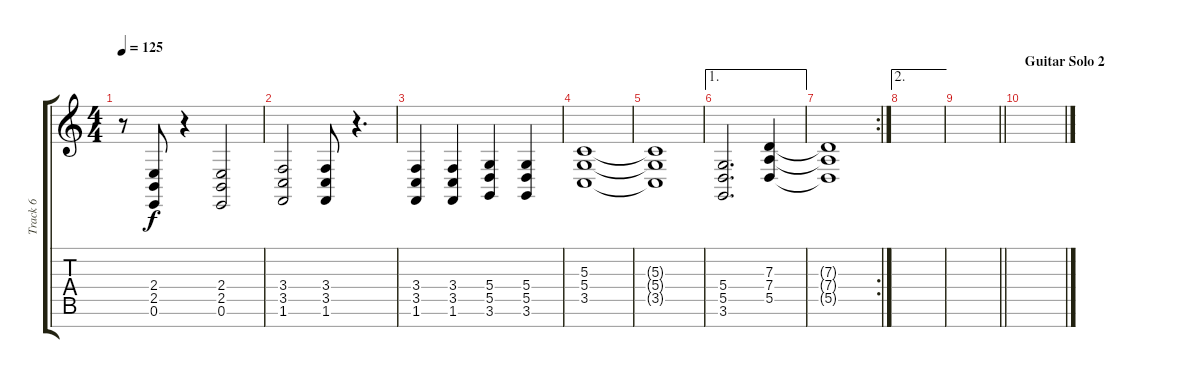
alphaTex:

\track ("Track 6" "Track 6") {instrument drawbarorgan}
\staff {score tabs}
\tuning (E4 B3 G3 D3 A2 E2 B1) {hide}
\ts (4 4)
\tempo 125
\clef g2
\ks c
r.8{dy f} (2.4 2.5 0.6).8 r.4 (2.4 2.5 0.6).2 |
(3.4 3.5 1.6).2 (3.4 3.5 1.6).8 r.4{d} |
(3.4 3.5 1.6).4 (3.4 3.5 1.6).4 (5.4 5.5 3.6).4 (5.4 5.5 3.6).4 |
(5.3 5.4 3.5).1 |
(5.3{t} 5.4{t} 3.5{t}).1 |
\ae 1
(5.4 5.5 3.6).2{d} (7.3 7.4 5.5).4 |
\rc 2
(7.3{t} 7.4{t} 5.5{t}).1 |
\ae 2
|
\barLineRight lightlight
|
\section ("" "Guitar Solo 2")
